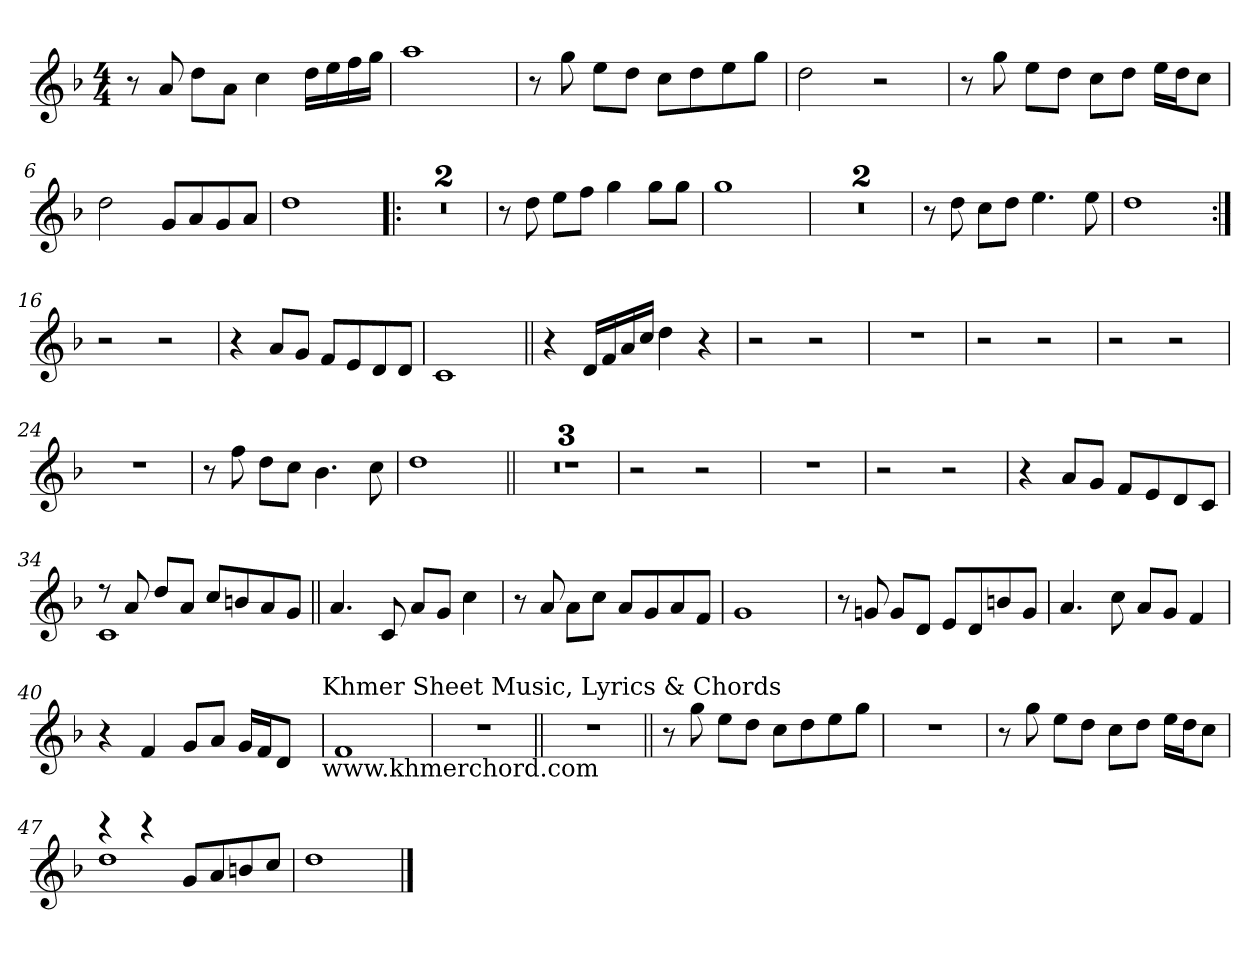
**kern
*part1
*staff1
!!LO:PB:g=z
*clefG2
*k[b-]
*F:
*M4/4
*MM72
=1
8r
8ai/
8ddi\L
8ai\J
4cci\
16ddi\LL
16eei\
16ffi\
16ggi\JJ
=2
1aai
=3
8r
8ggi\
8eei\L
8ddi\J
8cci\L
8ddi\
8eei\
8ggi\J
=4
2ddi\
2r
!!LO:LB:g=z
=5
8r
8ggi\
8eei\L
8ddi\J
8cci\L
8ddi\J
16eei\LL
16ddi\J
8cci\J
=6
2ddi\
8gi/L
8ai/
8gi/
8ai/J
=7
1ddi
=8!|:
1r
=9
1r
!!LO:LB:g=z
=10
8r
8ddi\
8eei\L
8ffi\J
4ggi\
8ggi\L
8ggi\J
=11
1ggi
=12
1r
=13
1r
=14
8r
8ddi\
8cci\L
8ddi\J
4.eei\
8eei\
=15
1ddi
!!LO:LB:g=z
=16:|!
2r
2r
=17
4r
8ai/L
8gi/J
8fi/L
8ei/
8di/
8di/J
=18
1ci
=19||
4r
16di/LL
16fi/
16ai/
16cci/JJ
4ddi\
4r
=20
2r
2r
=21
1r
!!LO:LB:g=z
=22
2r
2r
=23
2r
2r
=24
1r
=25
8r
8ffi\
8ddi\L
8cci\J
4.b-i\
8cci\
=26
1ddi
=27||
1r
=28
1r
!!LO:LB:g=z
=29
1r
=30
2r
2r
=31
1r
=32
2r
2r
=33
4r
8ai/L
8gi/J
8fi/L
8ei/
8di/
8ci/J
=34
*^
8r	1ci
8ai/	.
8ddi/L	.
8ai/J	.
8cci/L	.
8bni/	.
8ai/	.
8gi/J	.
*v	*v
!!LO:LB:g=z
=35||
4.ai/
8ci/
8ai/L
8gi/J
4cci\
=36
8r
8ai/
8ai\L
8cci\J
8ai/L
8gi/
8ai/
8fi/J
=37
1gi
=38
8r
8gni/
8gi/L
8di/J
8ei/L
8di/
8bni/
8gi/J
=39
4.ai/
8cci\
8ai/L
8gi/J
4fi/
!!LO:LB:g=z
=40
*^
4r	2ryy
4fi/	.
8gi/L	4ryy
8ai/J	.
16gi/LL	8ryy
16fi/J	.
8di/J	16ryy
.	32ryy
.	64ryy
.	128...ryy
!	!LO:TX:b:t=www.khmerchord.com
!	!LO:TX:t=Khmer Sheet Music, Lyrics & Chords
.	1024ryy
*v	*v
=41
1fi
=42
1r
=43||
1r
=44||
8r
8ggi\
8eei\L
8ddi\J
8cci\L
8ddi\
8eei\
8ggi\J
!!LO:LB:g=z
=45
1r
=46
8r
8ggi\
8eei\L
8ddi\J
8cci\L
8ddi\J
16eei\LL
16ddi\J
8cci\J
=47
*^
4r	1ddi
4r	.
8gi/L	.
8ai/	.
8bni/	.
8cci/J	.
*v	*v
=48
1ddi
==
*-
